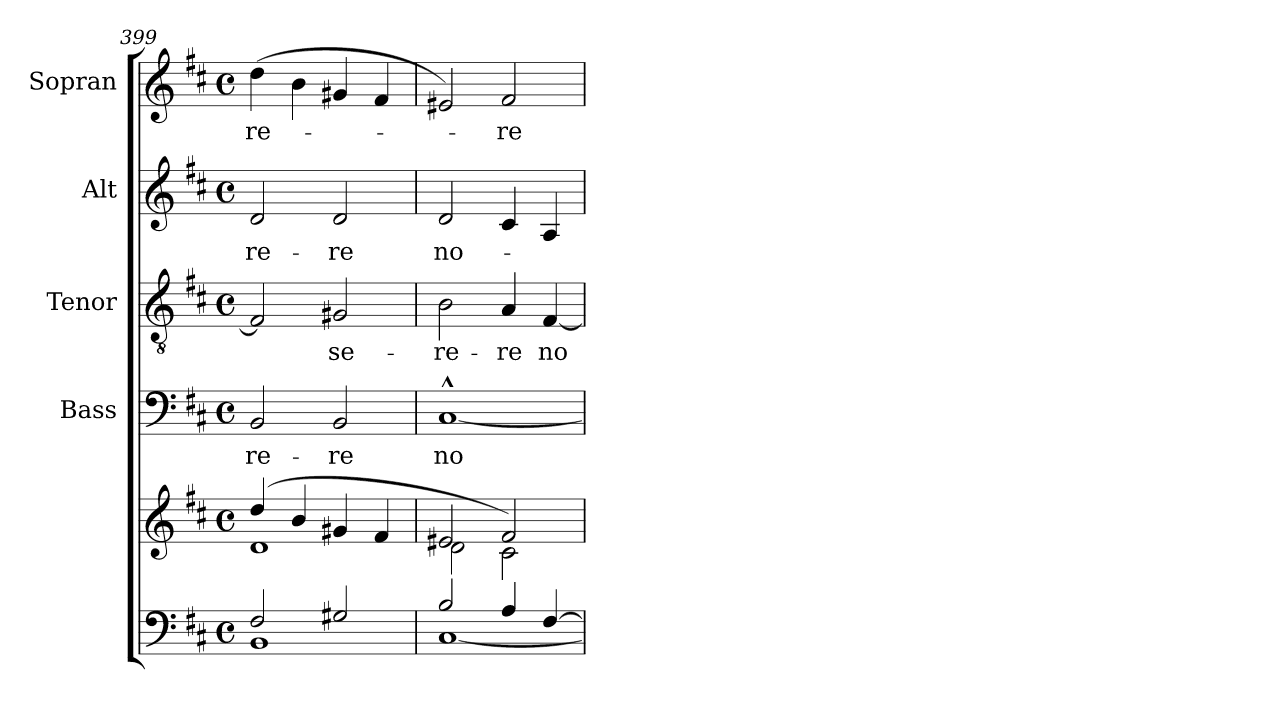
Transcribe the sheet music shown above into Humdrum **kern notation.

**kern	**kern	**kern	**text	**kern	**text	**kern	**text	**kern	**text
*part5	*part5	*part4	*part4	*part3	*part3	*part2	*part2	*part1	*part1
*staff6	*staff5	*staff4	*staff4	*staff3	*staff3	*staff2	*staff2	*staff1	*staff1
*	*	*I"Bass	*	*I"Tenor	*	*I"Alt	*	*I"Sopran	*
*	*	*I'B.	*	*I'T.	*	*I'A.	*	*I'S.	*
*clefF4	*clefG2	*clefF4	*	*clefGv2	*	*clefG2	*	*clefG2	*
*k[f#c#]	*k[f#c#]	*k[f#c#]	*	*k[f#c#]	*	*k[f#c#]	*	*k[f#c#]	*
*D:	*D:	*D:	*	*D:	*	*D:	*	*D:	*
*M4/4	*M4/4	*M4/4	*	*M4/4	*	*M4/4	*	*M4/4	*
*met(c)	*met(c)	*met(c)	*	*met(c)	*	*met(c)	*	*met(c)	*
=399	=399	=399	=399	=399	=399	=399	=399	=399	=399
*^	*^	*	*	*	*	*	*	*	*
!	!	!	!	!	!LO:LY:b	!	!	!	!LO:LY:b	!	!LO:LY:b
2F#/	1BB	(4dd/	1d	2BB/	-re-	2F#/]	.	2d/	-re-	(>4dd\	-re-
.	.	4b/	.	.	.	.	.	.	.	4b\	.
!	!	!	!	!	!LO:LY:b	!	!LO:LY:b	!	!LO:LY:b	!	!
2G#X/	.	4g#X/	.	2BB/	-re	2G#X/	-se-	2d/	-re	4g#X/	.
.	.	4f#/	.	.	.	.	.	.	.	4f#/	.
!!LO:LB:g=z
=400	=400	=400	=400	=400	=400	=400	=400	=400	=400	=400	=400
!	!	!	!	!	!LO:LY:b	!	!LO:LY:b	!	!LO:LY:b	!	!
2B/	[<1C#	2e#X/	2d\	[1C#^^>	no-	2B\	-re-	2d/	no-	2e#X/)	.
!	!	!	!	!	!	!	!LO:LY:b	!	!	!	!LO:LY:b
4A/	.	2f#/)	2c#\	.	.	4A/	-re	4c#/	.	2f#/	-re
!	!	!	!	!	!	!	!LO:LY:b	!	!	!	!
[>4F#/	.	.	.	.	.	[4F#/	no-	4A/	.	.	.
*v	*v	*	*	*	*	*	*	*	*	*	*
*	*v	*v	*	*	*	*	*	*	*	*
=	=	=	=	=	=	=	=	=	=
*-	*-	*-	*-	*-	*-	*-	*-	*-	*-
